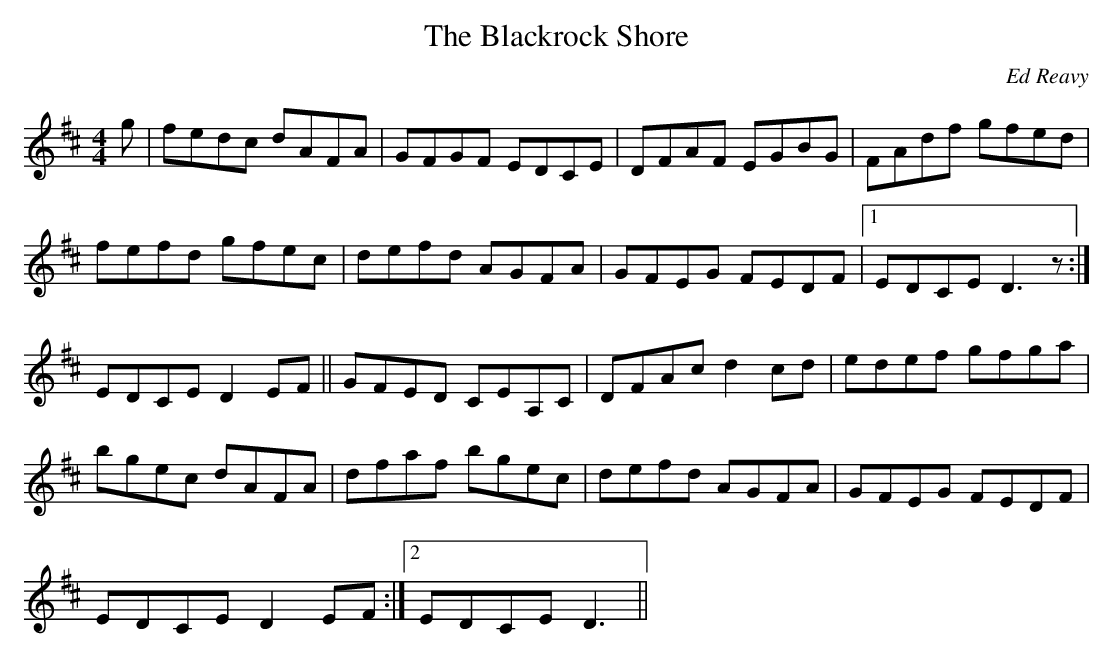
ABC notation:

X:1
T:The Blackrock Shore
C:Ed Reavy
M:4/4
L:1/8
K:D
g|fedc dAFA|GFGF EDCE|DFAF EGBG|FAdf gfed|
fefd gfec|defd AGFA|GFEG FEDF|1EDCE D3 z:|
2EDCE D2 EF||GFED CEA,C|DFAc d2 cd|edef gfga|
bgec dAFA|dfaf bgec|defd AGFA|GFEG FEDF|
1EDCE D2 EF:|2EDCE D3||
